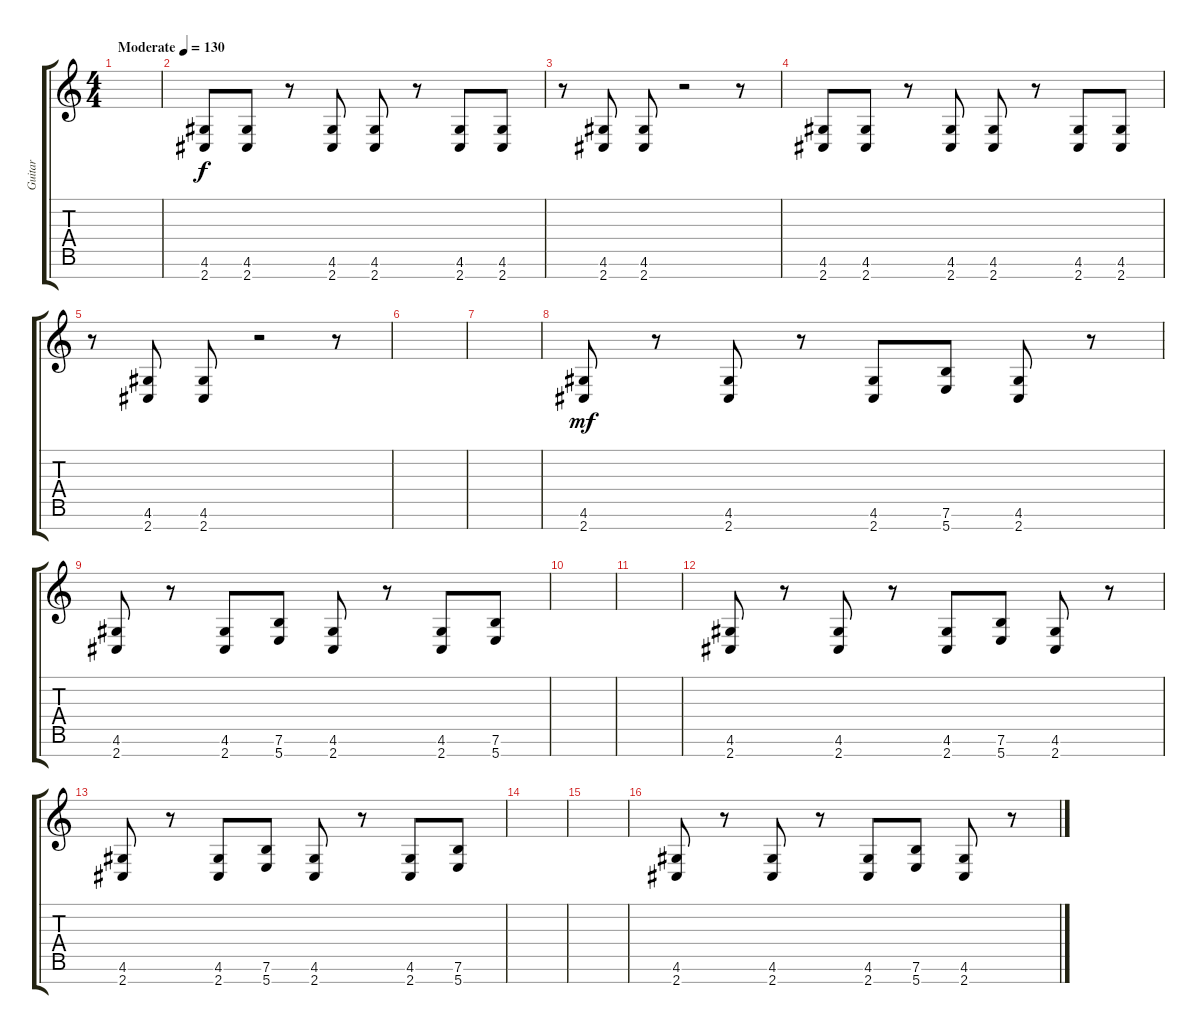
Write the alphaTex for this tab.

\track ("Guitar" "Guitar") {instrument distortionguitar}
\staff {score tabs}
\tuning (E4 B3 G3 D3 A2 E2 B1) {hide}
\ts (4 4)
\tempo (130 "Moderate")
\clef g2
\ks c
|
(4.6 2.7).8 (4.6 2.7).8 r.8 (4.6 2.7).8 (4.6 2.7).8 r.8 (4.6 2.7).8 (4.6 2.7).8 |
r.8 (4.6 2.7).8 (4.6 2.7).8 r.2 r.8 |
(4.6 2.7).8 (4.6 2.7).8 r.8 (4.6 2.7).8 (4.6 2.7).8 r.8 (4.6 2.7).8 (4.6 2.7).8 |
r.8 (4.6 2.7).8 (4.6 2.7).8 r.2 r.8 |
|
|
(4.6 2.7).8{dy mf} r.8 (4.6 2.7).8 r.8 (4.6 2.7).8 (7.6 5.7).8 (4.6 2.7).8 r.8 |
(4.6 2.7).8 r.8 (4.6 2.7).8 (7.6 5.7).8 (4.6 2.7).8 r.8 (4.6 2.7).8 (7.6 5.7).8 |
|
|
(4.6 2.7).8 r.8 (4.6 2.7).8 r.8 (4.6 2.7).8 (7.6 5.7).8 (4.6 2.7).8 r.8 |
(4.6 2.7).8 r.8 (4.6 2.7).8 (7.6 5.7).8 (4.6 2.7).8 r.8 (4.6 2.7).8 (7.6 5.7).8 |
|
|
(4.6 2.7).8 r.8 (4.6 2.7).8 r.8 (4.6 2.7).8 (7.6 5.7).8 (4.6 2.7).8 r.8
